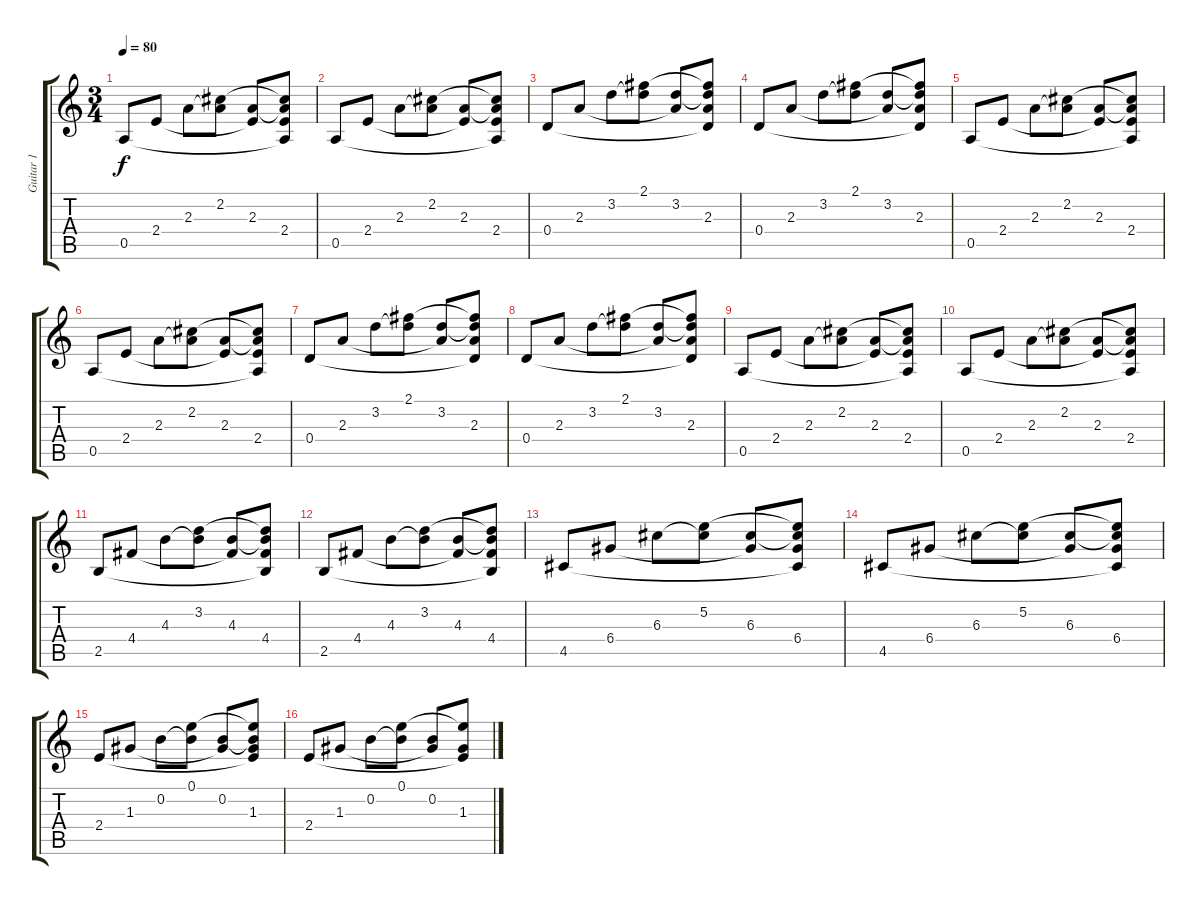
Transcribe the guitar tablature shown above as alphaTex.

\track ("Guitar 1" "Guitar 1") {instrument distortionguitar}
\staff {score tabs}
\tuning (E4 B3 G3 D3 A2 E2) {hide}
\ts (3 4)
\tempo 80
\clef g2
\ks c
0.5.8{dy f balance 2 instrument electricguitarclean} 2.4.8 2.3.8 (2.2 2.3{t}).8 (2.3 2.4{t}).8 (2.2{t} 2.3{t} 2.4 0.5{t}).8 |
0.5.8 2.4.8 2.3.8 (2.2 2.3{t}).8 (2.3 2.4{t}).8 (2.2{t} 2.3{t} 2.4 0.5{t}).8 |
0.4.8 2.3.8 3.2.8 (2.1 3.2{t}).8 (3.2 2.3{t}).8 (2.1{t} 3.2{t} 2.3 0.4{t}).8 |
0.4.8 2.3.8 3.2.8 (2.1 3.2{t}).8 (3.2 2.3{t}).8 (2.1{t} 3.2{t} 2.3 0.4{t}).8 |
0.5.8 2.4.8 2.3.8 (2.2 2.3{t}).8 (2.3 2.4{t}).8 (2.2{t} 2.3{t} 2.4 0.5{t}).8 |
0.5.8 2.4.8 2.3.8 (2.2 2.3{t}).8 (2.3 2.4{t}).8 (2.2{t} 2.3{t} 2.4 0.5{t}).8 |
0.4.8 2.3.8 3.2.8 (2.1 3.2{t}).8 (3.2 2.3{t}).8 (2.1{t} 3.2{t} 2.3 0.4{t}).8 |
0.4.8 2.3.8 3.2.8 (2.1 3.2{t}).8 (3.2 2.3{t}).8 (2.1{t} 3.2{t} 2.3 0.4{t}).8 |
0.5.8 2.4.8 2.3.8 (2.2 2.3{t}).8 (2.3 2.4{t}).8 (2.2{t} 2.3{t} 2.4 0.5{t}).8 |
0.5.8 2.4.8 2.3.8 (2.2 2.3{t}).8 (2.3 2.4{t}).8 (2.2{t} 2.3{t} 2.4 0.5{t}).8 |
2.5.8 4.4.8 4.3.8 (3.2 4.3{t}).8 (4.3 4.4{t}).8 (3.2{t} 4.3{t} 4.4 2.5{t}).8 |
2.5.8 4.4.8 4.3.8 (3.2 4.3{t}).8 (4.3 4.4{t}).8 (3.2{t} 4.3{t} 4.4 2.5{t}).8 |
4.5.8 6.4.8 6.3.8 (5.2 6.3{t}).8 (6.3 6.4{t}).8 (5.2{t} 6.3{t} 6.4 4.5{t}).8 |
4.5.8 6.4.8 6.3.8 (5.2 6.3{t}).8 (6.3 6.4{t}).8 (5.2{t} 6.3{t} 6.4 4.5{t}).8 |
2.4.8 1.3.8 0.2.8 (0.1 0.2{t}).8 (0.2 1.3{t}).8 (0.1{t} 0.2{t} 1.3 2.4{t}).8 |
2.4.8 1.3.8 0.2.8 (0.1 0.2{t}).8 (0.2 1.3{t}).8 (0.1{t} 1.3 2.4{t}).8
